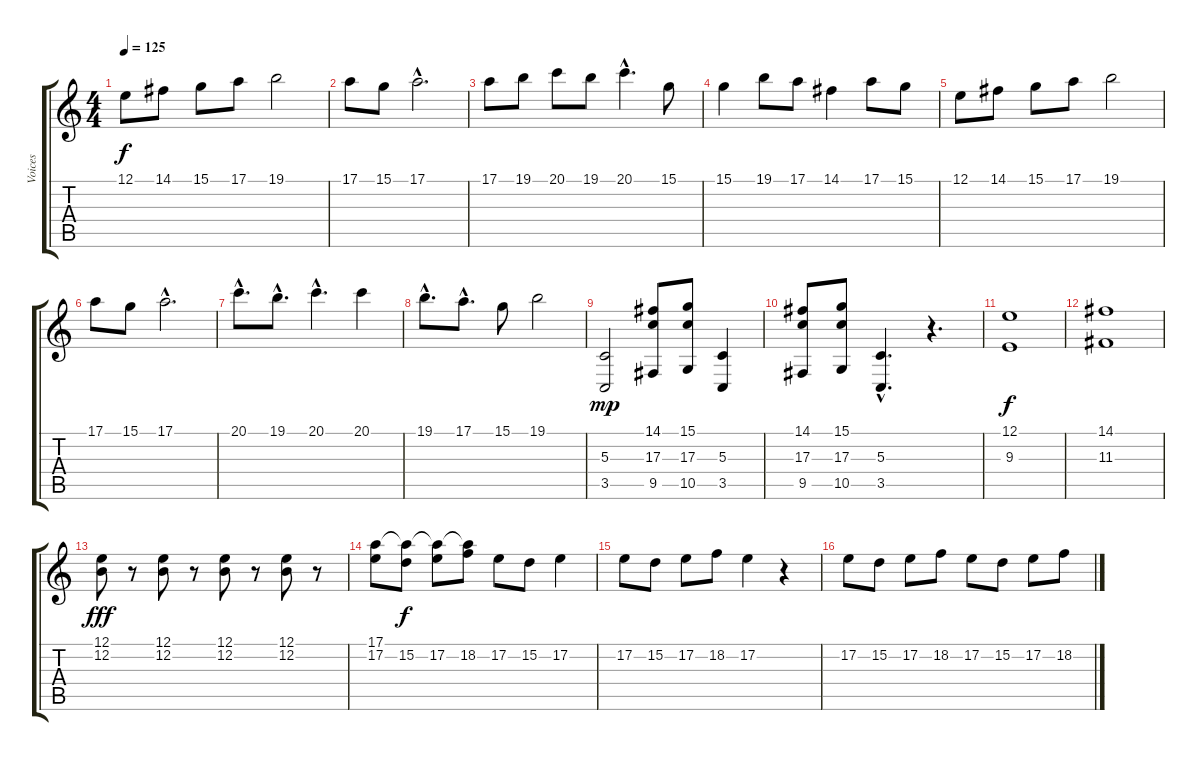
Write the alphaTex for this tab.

\track ("Voices" "Voices") {instrument choiraahs}
\staff {score tabs}
\tuning (E4 B3 G3 D3 A2 E2) {hide}
\ts (4 4)
\tempo 125
\clef g2
\ks c
12.1.8{dy f} 14.1.8 15.1.8 17.1.8 19.1.2 |
17.1.8 15.1.8 17.1{hac}.2{d} |
17.1.8 19.1.8 20.1.8 19.1.8 20.1{hac}.4{d} 15.1.8 |
15.1.4 19.1.8 17.1.8 14.1.4 17.1.8 15.1.8 |
12.1.8 14.1.8 15.1.8 17.1.8 19.1.2 |
17.1.8 15.1.8 17.1{hac}.2{d} |
20.1{hac}.8{d} 19.1{hac}.8{d} 20.1{hac}.4{d} 20.1.4 |
19.1{hac}.8{d} 17.1{hac}.8{d} 15.1.8 19.1.2 |
(5.3 3.5).2{dy mp volume 10} (14.1 17.3 9.5).8 (15.1 17.3 10.5).8 (5.3 3.5).4 |
(14.1 17.3 9.5).8 (15.1 17.3 10.5).8 (5.3{hac} 3.5{hac}).4{d} r.4{d} |
(12.1 9.3).1{dy f} |
(14.1 11.3).1 |
(12.1 12.2).8{dy fff} r.8 (12.1 12.2).8 r.8 (12.1 12.2).8 r.8 (12.1 12.2).8 r.8 |
(17.1 17.2).8 (17.1{t} 15.2).8{dy f} (17.1{t} 17.2).8 (17.1{t} 18.2).8 17.2.8 15.2.8 17.2.4 |
17.2.8 15.2.8 17.2.8 18.2.8 17.2.4 r.4 |
17.2.8 15.2.8 17.2.8 18.2.8 17.2.8 15.2.8 17.2.8 18.2.8
